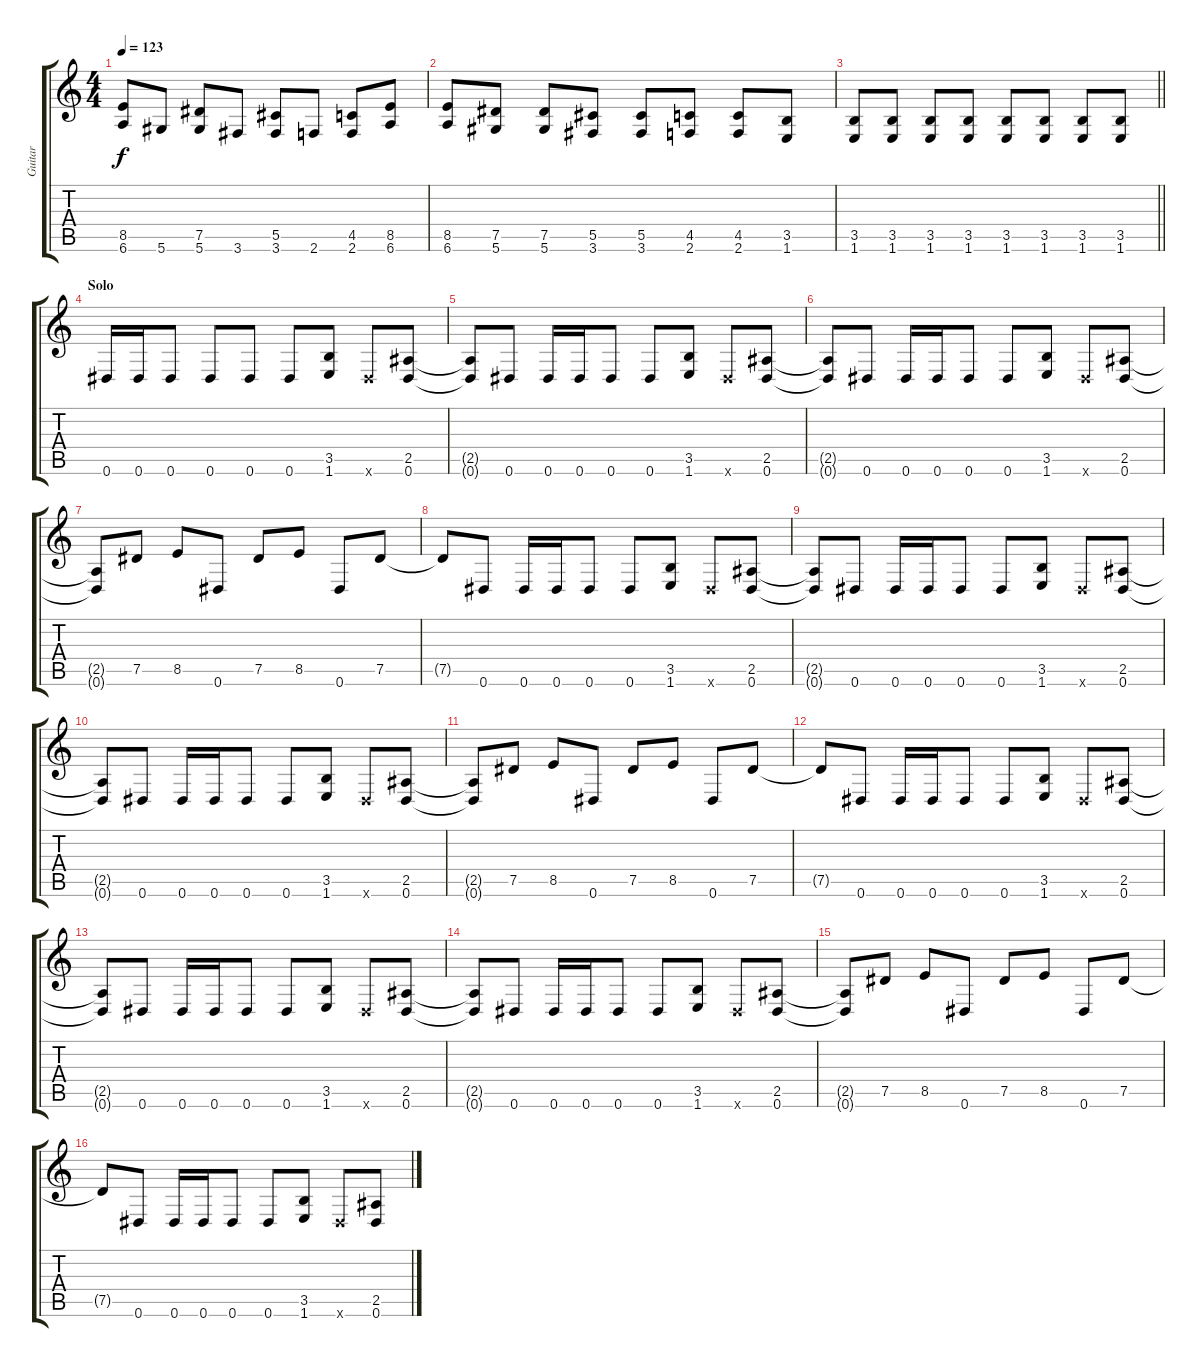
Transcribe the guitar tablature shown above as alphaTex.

\track ("Guitar" "Guitar") {instrument distortionguitar}
\staff {score tabs}
\tuning (Eb4 Bb3 Gb3 Db3 Ab2 Eb2) {hide}
\ts (4 4)
\tempo 123
\clef g2
\ks c
(8.5 6.6).8{dy f} 5.6.8 (7.5 5.6).8 3.6.8 (5.5 3.6).8 2.6.8 (4.5 2.6).8 (8.5 6.6).8 |
(8.5 6.6).8 (7.5 5.6).8 (7.5 5.6).8 (5.5 3.6).8 (5.5 3.6).8 (4.5 2.6).8 (4.5 2.6).8 (3.5 1.6).8 |
\barLineRight lightlight
(3.5 1.6).8 (3.5 1.6).8 (3.5 1.6).8 (3.5 1.6).8 (3.5 1.6).8 (3.5 1.6).8 (3.5 1.6).8 (3.5 1.6).8 |
\section ("" "Solo")
0.6.16 0.6.16 0.6.8 0.6.8 0.6.8 0.6.8 (3.5 1.6).8 0.6{x}.8 (2.5 0.6).8 |
(2.5{t} 0.6{t}).8 0.6.8 0.6.16 0.6.16 0.6.8 0.6.8 (3.5 1.6).8 0.6{x}.8 (2.5 0.6).8 |
(2.5{t} 0.6{t}).8 0.6.8 0.6.16 0.6.16 0.6.8 0.6.8 (3.5 1.6).8 0.6{x}.8 (2.5 0.6).8 |
(2.5{t} 0.6{t}).8 7.5.8 8.5.8 0.6.8 7.5.8 8.5.8 0.6.8 7.5.8 |
7.5{t}.8 0.6.8 0.6.16 0.6.16 0.6.8 0.6.8 (3.5 1.6).8 0.6{x}.8 (2.5 0.6).8 |
(2.5{t} 0.6{t}).8 0.6.8 0.6.16 0.6.16 0.6.8 0.6.8 (3.5 1.6).8 0.6{x}.8 (2.5 0.6).8 |
(2.5{t} 0.6{t}).8 0.6.8 0.6.16 0.6.16 0.6.8 0.6.8 (3.5 1.6).8 0.6{x}.8 (2.5 0.6).8 |
(2.5{t} 0.6{t}).8 7.5.8 8.5.8 0.6.8 7.5.8 8.5.8 0.6.8 7.5.8 |
7.5{t}.8 0.6.8 0.6.16 0.6.16 0.6.8 0.6.8 (3.5 1.6).8 0.6{x}.8 (2.5 0.6).8 |
(2.5{t} 0.6{t}).8 0.6.8 0.6.16 0.6.16 0.6.8 0.6.8 (3.5 1.6).8 0.6{x}.8 (2.5 0.6).8 |
(2.5{t} 0.6{t}).8 0.6.8 0.6.16 0.6.16 0.6.8 0.6.8 (3.5 1.6).8 0.6{x}.8 (2.5 0.6).8 |
(2.5{t} 0.6{t}).8 7.5.8 8.5.8 0.6.8 7.5.8 8.5.8 0.6.8 7.5.8 |
7.5{t}.8 0.6.8 0.6.16 0.6.16 0.6.8 0.6.8 (3.5 1.6).8 0.6{x}.8 (2.5 0.6).8
